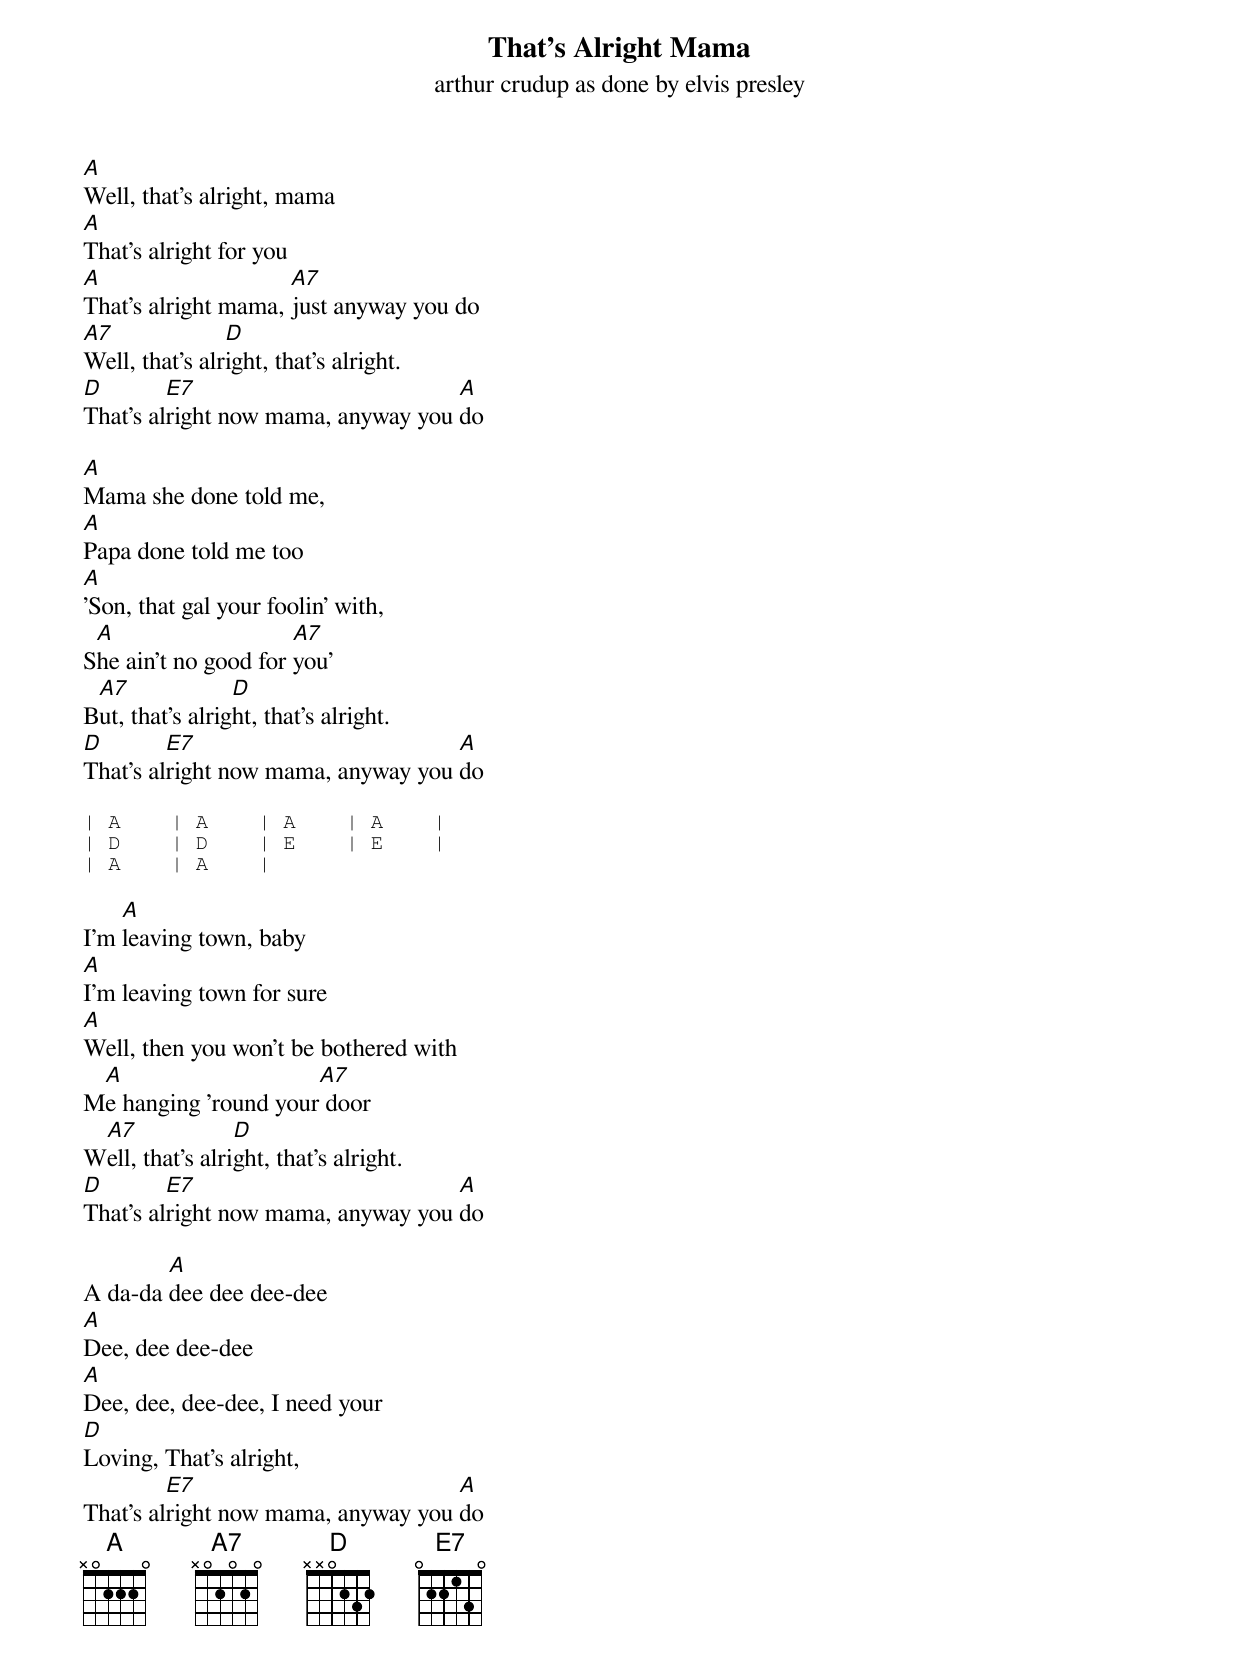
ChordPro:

{title: That's Alright Mama}
{subtitle: arthur crudup as done by elvis presley}

[A]Well, that's alright, mama
[A]That's alright for you
[A]That's alright mama, [A7]just anyway you do
[A7]Well, that's alr[D]ight, that's alright.
[D]That's al[E7]right now mama, anyway you [A]do

[A]Mama she done told me,
[A]Papa done told me too
[A]'Son, that gal your foolin' with,
S[A]he ain't no good for [A7]you'
B[A7]ut, that's alrig[D]ht, that's alright.
[D]That's al[E7]right now mama, anyway you [A]do

{sot}
| A    | A    | A    | A    |
| D    | D    | E    | E    |
| A    | A    |
{eot}

I'm [A]leaving town, baby
[A]I'm leaving town for sure
[A]Well, then you won't be bothered with
M[A]e hanging 'round your[A7] door
W[A7]ell, that's alri[D]ght, that's alright.
[D]That's al[E7]right now mama, anyway you [A]do

A da-da [A]dee dee dee-dee
[A]Dee, dee dee-dee
[A]Dee, dee, dee-dee, I need your
[D]Loving, That's alright,
That's al[E7]right now mama, anyway you [A]do
